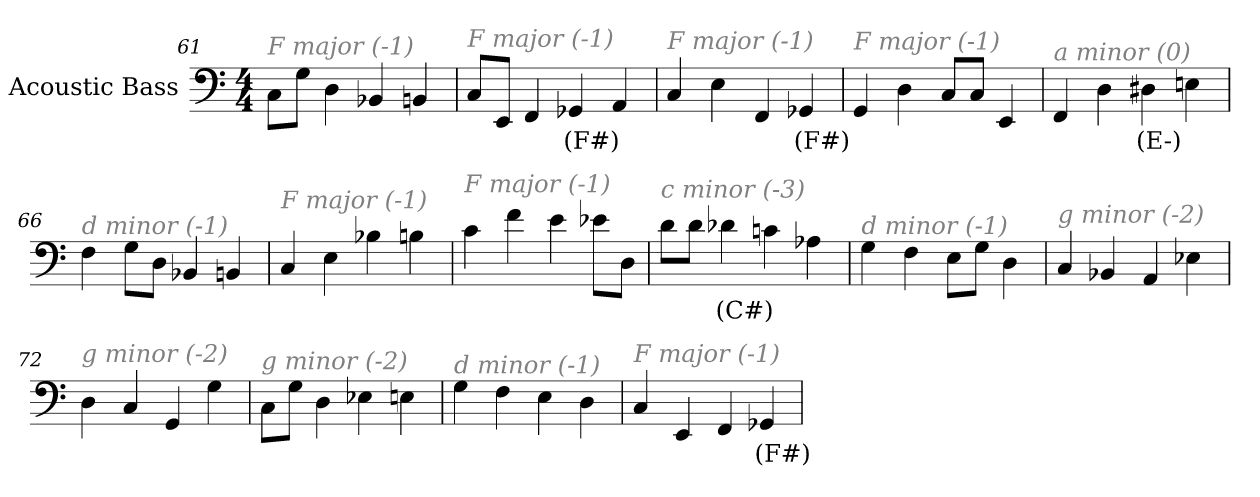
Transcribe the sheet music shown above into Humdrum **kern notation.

**kern	**text
*part1	*part1
*staff1	*staff1
*I"Acoustic Bass	*
*clefF4	*
*ITrd7c12	*
*k[]	*
*C:	*
*M4/4	*
=61	=61
!LO:TX:i:color=#808080:t=F major (-1)	!
8CCL	.
8GGJ	.
4DD	.
4BBB-X	.
4BBBn	.
=62	=62
!LO:TX:i:color=#808080:t=F major (-1)	!
8CCL	.
8EEEJ	.
4FFF	.
4GGG-Xi	(F#)
4AAA	.
=63	=63
!LO:TX:i:color=#808080:t=F major (-1)	!
4CC	.
4EE	.
4FFF	.
4GGG-Xi	(F#)
=64	=64
!LO:TX:i:color=#808080:t=F major (-1)	!
4GGG	.
4DD	.
8CCL	.
8CCJ	.
4EEE	.
=65	=65
!LO:TX:i:color=#808080:t=a minor (0)	!
4FFF	.
4DD	.
4DD#Xi	(E-)
4EEn	.
=66	=66
!LO:TX:i:color=#808080:t=d minor (-1)	!
4FF	.
8GGL	.
8DDJ	.
4BBB-X	.
4BBBn	.
=67	=67
!LO:TX:i:color=#808080:t=F major (-1)	!
4CC	.
4EE	.
4BB-X	.
4BBn	.
=68	=68
!LO:TX:i:color=#808080:t=F major (-1)	!
4C	.
4F	.
4E	.
8E-XL	.
8DDJ	.
=69	=69
!LO:TX:i:color=#808080:t=c minor (-3)	!
8DL	.
8DJ	.
4D-Xi	(C#)
4Cn	.
4AA-X	.
=70	=70
!LO:TX:i:color=#808080:t=d minor (-1)	!
4GG	.
4FF	.
8EEL	.
8GGJ	.
4DD	.
=71	=71
!LO:TX:i:color=#808080:t=g minor (-2)	!
4CC	.
4BBB-X	.
4AAA	.
4EE-X	.
=72	=72
!LO:TX:i:color=#808080:t=g minor (-2)	!
4DD	.
4CC	.
4GGG	.
4GG	.
=73	=73
!LO:TX:i:color=#808080:t=g minor (-2)	!
8CCL	.
8GGJ	.
4DD	.
4EE-X	.
4EEn	.
=74	=74
!LO:TX:i:color=#808080:t=d minor (-1)	!
4GG	.
4FF	.
4EE	.
4DD	.
=75	=75
!LO:TX:i:color=#808080:t=F major (-1)	!
4CC	.
4EEE	.
4FFF	.
4GGG-Xi	(F#)
=	=
*-	*-
